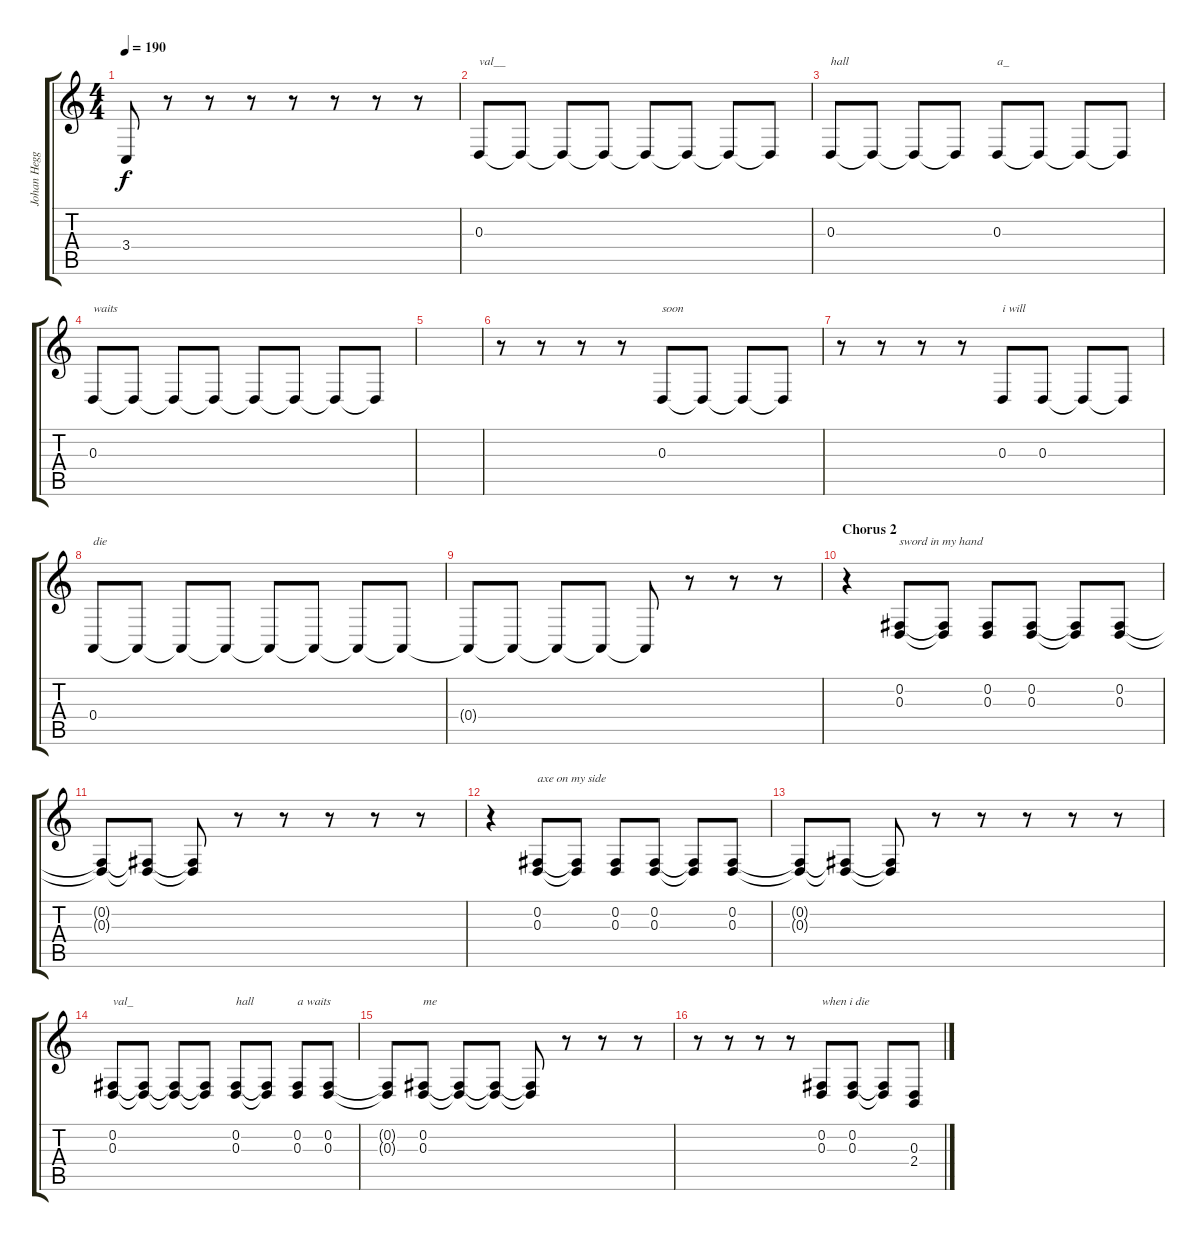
\track ("Johan Hegg" "Johan Hegg") {instrument gunshot}
\staff {score tabs}
\tuning (B3 Gb3 D3 A2 E2 B1) {hide}
\ts (4 4)
\tempo 190
\clef g2
\ks c
3.4{t}.8{dy f} r.8 r.8 r.8 r.8 r.8 r.8 r.8 |
0.3.8{txt "val__"} 0.3{t}.8 0.3{t}.8 0.3{t}.8 0.3{t}.8 0.3{t}.8 0.3{t}.8 0.3{t}.8 |
0.3.8{txt "hall"} 0.3{t}.8 0.3{t}.8 0.3{t}.8 0.3.8{txt "a_"} 0.3{t}.8 0.3{t}.8 0.3{t}.8 |
0.3.8{txt "waits"} 0.3{t}.8 0.3{t}.8 0.3{t}.8 0.3{t}.8 0.3{t}.8 0.3{t}.8 0.3{t}.8 |
|
r.8 r.8 r.8 r.8 0.3.8{txt "soon"} 0.3{t}.8 0.3{t}.8 0.3{t}.8 |
r.8 r.8 r.8 r.8 0.3.8{txt "i will"} 0.3.8 0.3{t}.8 0.3{t}.8 |
0.4.8{txt "die"} 0.4{t}.8 0.4{t}.8 0.4{t}.8 0.4{t}.8 0.4{t}.8 0.4{t}.8 0.4{t}.8 |
0.4{t}.8 0.4{t}.8 0.4{t}.8 0.4{t}.8 0.4{t}.8 r.8 r.8 r.8 |
\section ("" "Chorus 2")
r.4 (0.2 0.3).8{txt "sword in my hand"} (0.2{t} 0.3{t}).8 (0.2 0.3).8 (0.2 0.3).8 (0.2{t} 0.3{t}).8 (0.2 0.3).8 |
(0.2{t} 0.3{t}).8 (0.2{t} 0.3{t}).8 (0.2{t} 0.3{t}).8 r.8 r.8 r.8 r.8 r.8 |
r.4 (0.2 0.3).8{txt "axe on my side"} (0.2{t} 0.3{t}).8 (0.2 0.3).8 (0.2 0.3).8 (0.2{t} 0.3{t}).8 (0.2 0.3).8 |
(0.2{t} 0.3{t}).8 (0.2{t} 0.3{t}).8 (0.2{t} 0.3{t}).8 r.8 r.8 r.8 r.8 r.8 |
(0.2 0.3).8{txt "val_"} (0.2{t} 0.3{t}).8 (0.2{t} 0.3{t}).8 (0.2{t} 0.3{t}).8 (0.2 0.3).8{txt "hall"} (0.2{t} 0.3{t}).8 (0.2 0.3).8{txt "a waits"} (0.2 0.3).8 |
(0.2{t} 0.3{t}).8 (0.2 0.3).8{txt "me"} (0.2{t} 0.3{t}).8 (0.2{t} 0.3{t}).8 (0.2{t} 0.3{t}).8 r.8 r.8 r.8 |
r.8 r.8 r.8 r.8 (0.2 0.3).8{txt "when i die"} (0.2 0.3).8 (0.2{t} 0.3{t}).8 (0.3 2.4).8
